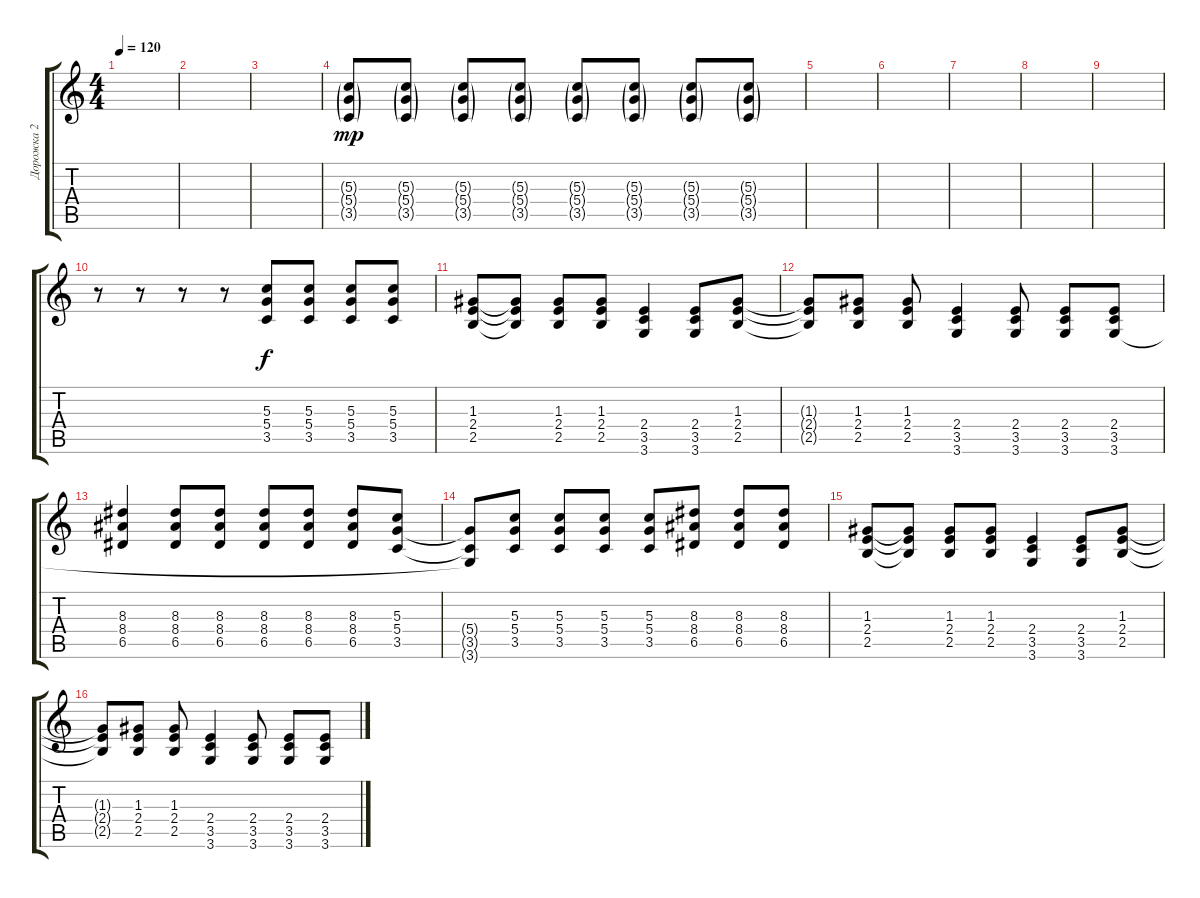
\track ("Дорожка 2" "Дорожка 2") {instrument overdrivenguitar}
\staff {score tabs}
\tuning (E4 B3 G3 D3 A2 E2) {hide}
\ts (4 4)
\tempo 120
\clef g2
\ks c
|
|
|
(5.3{g} 5.4{g} 3.5{g}).8{dy mp} (5.3{g} 5.4{g} 3.5{g}).8 (5.3{g} 5.4{g} 3.5{g}).8 (5.3{g} 5.4{g} 3.5{g}).8 (5.3{g} 5.4{g} 3.5{g}).8 (5.3{g} 5.4{g} 3.5{g}).8 (5.3{g} 5.4{g} 3.5{g}).8 (5.3{g} 5.4{g} 3.5{g}).8 |
|
|
|
|
|
r.8 r.8 r.8 r.8 (5.3 5.4 3.5).8{dy f} (5.3 5.4 3.5).8 (5.3 5.4 3.5).8 (5.3 5.4 3.5).8 |
(1.3 2.4 2.5).8 (1.3{t} 2.4{t} 2.5{t}).8 (1.3 2.4 2.5).8 (1.3 2.4 2.5).8 (2.4 3.5 3.6).4 (2.4 3.5 3.6).8 (1.3 2.4 2.5).8 |
(1.3{t} 2.4{t} 2.5{t}).8 (1.3 2.4 2.5).8 (1.3 2.4 2.5).8 (2.4 3.5 3.6).4 (2.4 3.5 3.6).8 (2.4 3.5 3.6).8 (2.4 3.5 3.6).8 |
(8.3 8.4 6.5).4 (8.3 8.4 6.5).8 (8.3 8.4 6.5).8 (8.3 8.4 6.5).8 (8.3 8.4 6.5).8 (8.3 8.4 6.5).8 (5.3 5.4 3.5).8 |
(5.4{t} 3.5{t} 3.6{t}).8 (5.3 5.4 3.5).8 (5.3 5.4 3.5).8 (5.3 5.4 3.5).8 (5.3 5.4 3.5).8 (8.3 8.4 6.5).8 (8.3 8.4 6.5).8 (8.3 8.4 6.5).8 |
(1.3 2.4 2.5).8 (1.3{t} 2.4{t} 2.5{t}).8 (1.3 2.4 2.5).8 (1.3 2.4 2.5).8 (2.4 3.5 3.6).4 (2.4 3.5 3.6).8 (1.3 2.4 2.5).8 |
(1.3{t} 2.4{t} 2.5{t}).8 (1.3 2.4 2.5).8 (1.3 2.4 2.5).8 (2.4 3.5 3.6).4 (2.4 3.5 3.6).8 (2.4 3.5 3.6).8 (2.4 3.5 3.6).8
